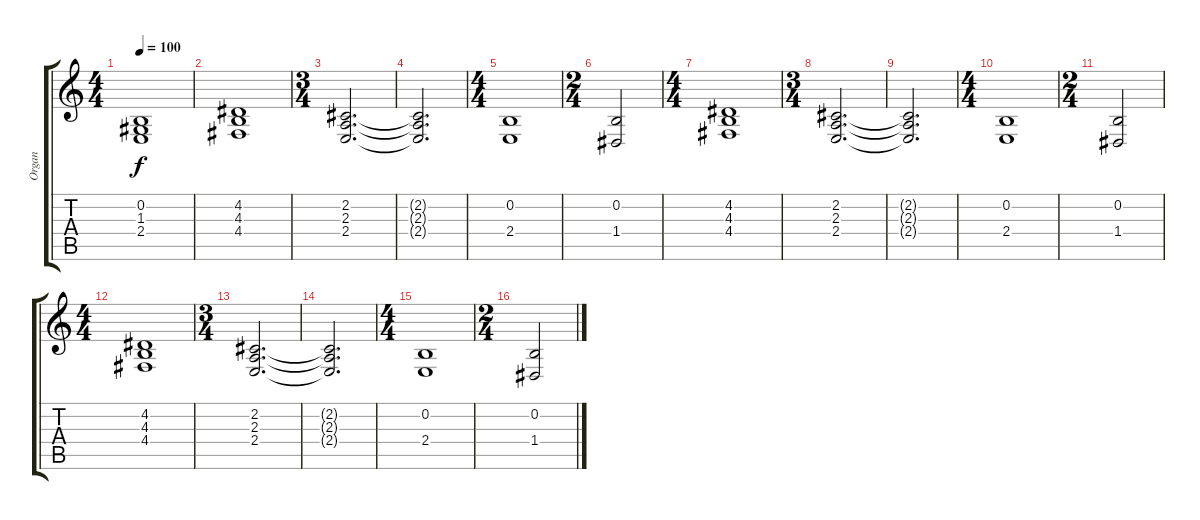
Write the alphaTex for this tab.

\track ("Organ" "Organ") {instrument percussiveorgan}
\staff {score tabs}
\tuning (E4 B3 G3 D3 A2 E2) {hide}
\ts (4 4)
\tempo 100
\clef g2
\ks c
(0.2 1.3 2.4).1{dy f} |
(4.2 4.3 4.4).1 |
\ts (3 4)
(2.2 2.3 2.4).2{d} |
(2.2{t} 2.3{t} 2.4{t}).2{d} |
\ts (4 4)
(0.2 2.4).1 |
\ts (2 4)
(0.2 1.4).2 |
\ts (4 4)
(4.2 4.3 4.4).1 |
\ts (3 4)
(2.2 2.3 2.4).2{d} |
(2.2{t} 2.3{t} 2.4{t}).2{d} |
\ts (4 4)
(0.2 2.4).1 |
\ts (2 4)
(0.2 1.4).2 |
\ts (4 4)
(4.2 4.3 4.4).1 |
\ts (3 4)
(2.2 2.3 2.4).2{d} |
(2.2{t} 2.3{t} 2.4{t}).2{d} |
\ts (4 4)
(0.2 2.4).1 |
\ts (2 4)
(0.2 1.4).2
